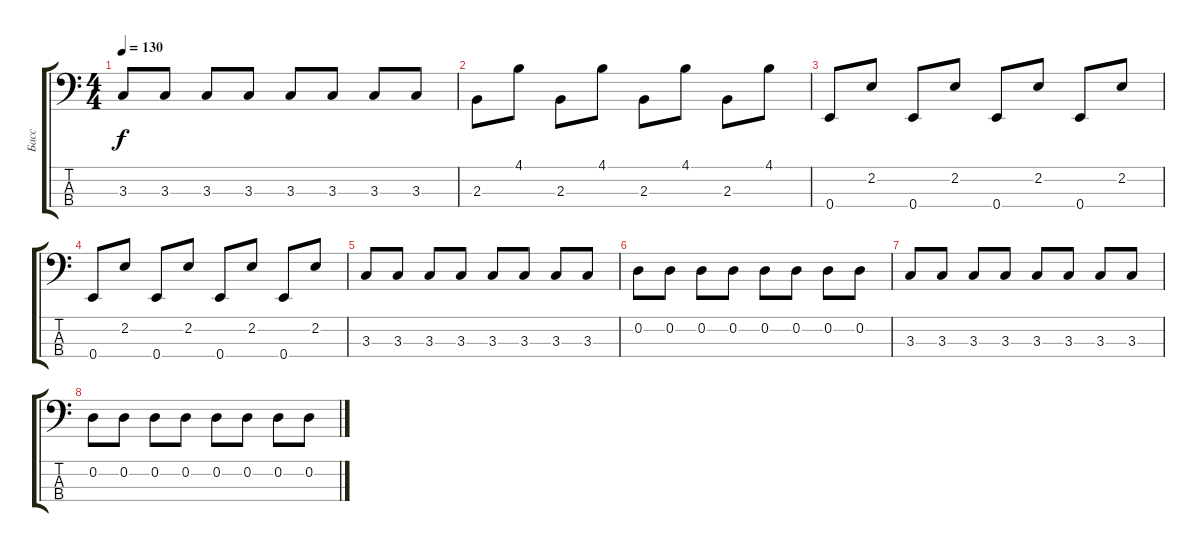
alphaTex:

\track ("Басс" "Басс") {instrument synthbass1}
\staff {score tabs}
\tuning (G2 D2 A1 E1) {hide}
\ts (4 4)
\tempo 130
\clef f4
\ks c
3.3.8{dy f} 3.3.8 3.3.8 3.3.8 3.3.8 3.3.8 3.3.8 3.3.8 |
2.3.8 4.1.8 2.3.8 4.1.8 2.3.8 4.1.8 2.3.8 4.1.8 |
0.4.8 2.2.8 0.4.8 2.2.8 0.4.8 2.2.8 0.4.8 2.2.8 |
0.4.8 2.2.8 0.4.8 2.2.8 0.4.8 2.2.8 0.4.8 2.2.8 |
3.3.8 3.3.8 3.3.8 3.3.8 3.3.8 3.3.8 3.3.8 3.3.8 |
0.2.8 0.2.8 0.2.8 0.2.8 0.2.8 0.2.8 0.2.8 0.2.8 |
3.3.8 3.3.8 3.3.8 3.3.8 3.3.8 3.3.8 3.3.8 3.3.8 |
0.2.8 0.2.8 0.2.8 0.2.8 0.2.8 0.2.8 0.2.8 0.2.8
